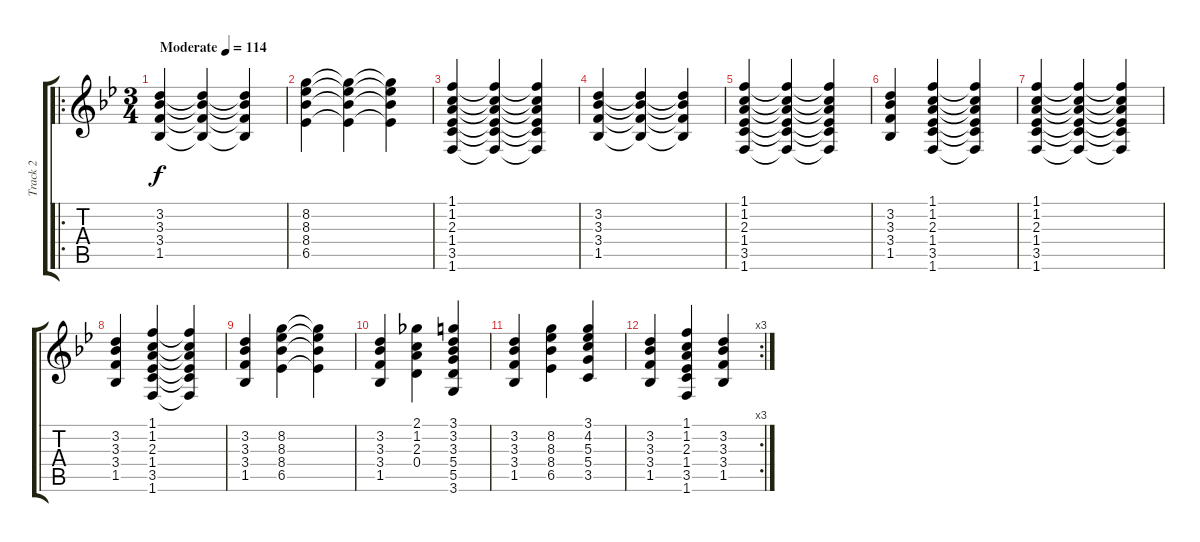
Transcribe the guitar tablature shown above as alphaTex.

\track ("Track 2" "Track 2") {instrument acousticguitarsteel}
\staff {score tabs}
\tuning (E4 B3 G3 D3 A2 E2) {hide}
\ro
\ts (3 4)
\tempo (114 "Moderate")
\clef g2
\ks bb
(3.2 3.3 3.4 1.5).4{dy f instrument acousticguitarsteel} (3.2{t} 3.3{t} 3.4{t} 1.5{t}).4 (3.2{t} 3.3{t} 3.4{t} 1.5{t}).4 |
(8.2 8.3 8.4 6.5).4 (8.2{t} 8.3{t} 8.4{t} 6.5{t}).4 (8.2{t} 8.3{t} 8.4{t} 6.5{t}).4 |
(1.1 1.2 2.3 1.4 3.5 1.6).4 (1.1{t} 1.2{t} 2.3{t} 1.4{t} 3.5{t} 1.6{t}).4 (1.1{t} 1.2{t} 2.3{t} 1.4{t} 3.5{t} 1.6{t}).4 |
(3.2 3.3 3.4 1.5).4 (3.2{t} 3.3{t} 3.4{t} 1.5{t}).4 (3.2{t} 3.3{t} 3.4{t} 1.5{t}).4 |
(1.1 1.2 2.3 1.4 3.5 1.6).4 (1.1{t} 1.2{t} 2.3{t} 1.4{t} 3.5{t} 1.6{t}).4 (1.1{t} 1.2{t} 2.3{t} 1.4{t} 3.5{t} 1.6{t}).4 |
(3.2 3.3 3.4 1.5).4 (1.1 1.2 2.3 1.4 3.5 1.6).4 (1.1{t} 1.2{t} 2.3{t} 1.4{t} 3.5{t} 1.6{t}).4 |
(1.1 1.2 2.3 1.4 3.5 1.6).4 (1.1{t} 1.2{t} 2.3{t} 1.4{t} 3.5{t} 1.6{t}).4 (1.1{t} 1.2{t} 2.3{t} 1.4{t} 3.5{t} 1.6{t}).4 |
(3.2 3.3 3.4 1.5).4 (1.1 1.2 2.3 1.4 3.5 1.6).4 (1.1{t} 1.2{t} 2.3{t} 1.4{t} 3.5{t} 1.6{t}).4 |
(3.2 3.3 3.4 1.5).4 (8.2 8.3 8.4 6.5).4 (8.2{t} 8.3{t} 8.4{t} 6.5{t}).4 |
(3.2 3.3 3.4 1.5).4 (2.1 1.2 2.3 0.4).4 (3.1 3.2 3.3 5.4 5.5 3.6).4 |
(3.2 3.3 3.4 1.5).4 (8.2 8.3 8.4 6.5).4 (3.1 4.2 5.3 5.4 3.5).4 |
\rc 3
(3.2 3.3 3.4 1.5).4 (1.1 1.2 2.3 1.4 3.5 1.6).4 (3.2 3.3 3.4 1.5).4
